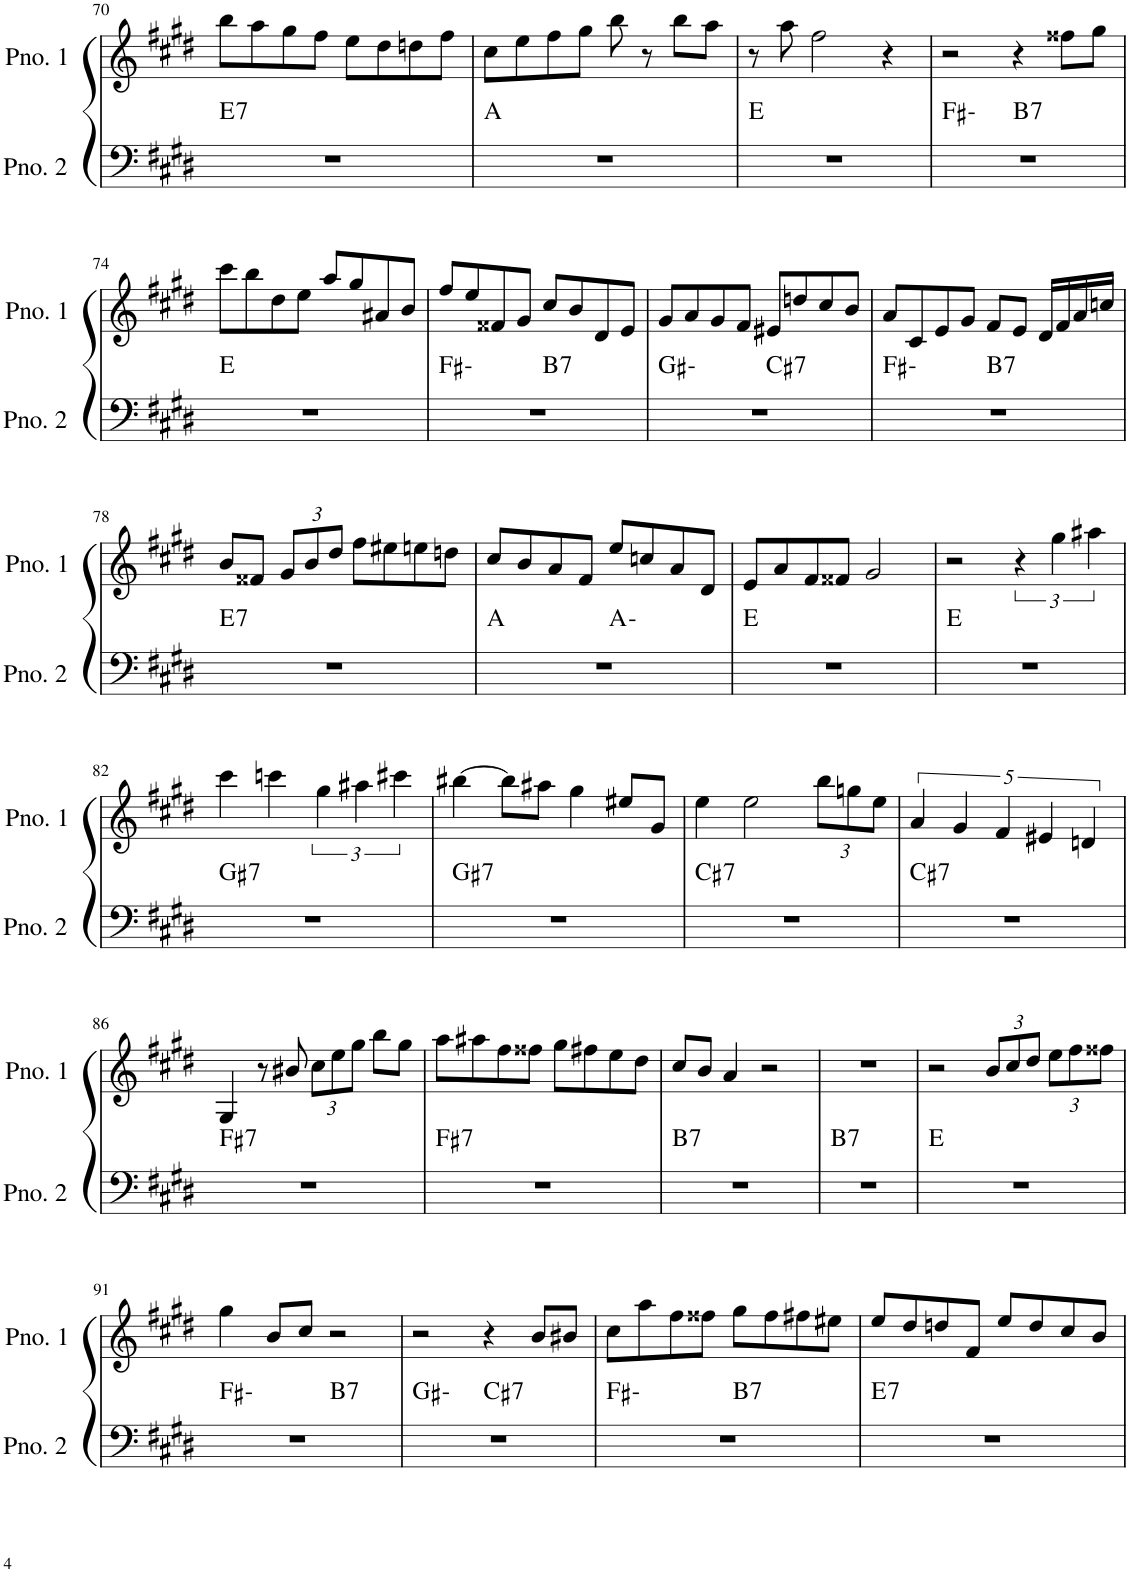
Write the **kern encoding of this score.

**kern	**harte	**kern
*part2	*part2	*part1
*staff2	*	*staff1
*I"ピアノ 2	*	*I"ピアノ 1
!!LO:PB:g=z
*clefF4	*	*clefG2
*k[f#c#g#d#]	*	*k[f#c#g#d#]
*M4/4	*	*M4/4
=70	=70	=70
!	!LO:H:kt=7	!
1r	E:7	8bb\L
.	.	8aa\
.	.	8gg#\
.	.	8ff#\J
.	.	8ee\L
.	.	8dd#\
.	.	8ddn\
.	.	8ff#\J
=71	=71	=71
1r	A:maj	8cc#\L
.	.	8ee\
.	.	8ff#\
.	.	8gg#\J
.	.	8bb\
.	.	8r
.	.	8bb\L
.	.	8aa\J
=72	=72	=72
1r	E:maj	8r
.	.	8aa\
.	.	2ff#\
.	.	4r
=73	=73	=73
*^	*	*
1r	2ryy	F#:min	2r
!	!	!LO:H:kt=7	!
.	2ryy	B:7	4r
.	.	.	8ff##X\L
.	.	.	8gg#\J
*v	*v	*	*
!!LO:LB:g=z
=74	=74	=74
1r	E:maj	8ccc#\L
.	.	8bb\
.	.	8dd#\
.	.	8ee\J
.	.	8aa/L
.	.	8gg#/
.	.	8a#X/
.	.	8b/J
=75	=75	=75
*^	*	*
1r	2ryy	F#:min	8ff#/L
.	.	.	8ee/
.	.	.	8f##X/
.	.	.	8g#/J
!	!	!LO:H:kt=7	!
.	2ryy	B:7	8cc#/L
.	.	.	8b/
.	.	.	8d#/
.	.	.	8e/J
=76	=76	=76	=76
1r	2ryy	G#:min	8g#/L
.	.	.	8a/
.	.	.	8g#/
.	.	.	8f#/J
!	!	!LO:H:kt=7	!
.	2ryy	C#:7	8e#X/L
.	.	.	8ddn/
.	.	.	8cc#/
.	.	.	8b/J
=77	=77	=77	=77
1r	2ryy	F#:min	8a/L
.	.	.	8c#/
.	.	.	8e/
.	.	.	8g#/J
!	!	!LO:H:kt=7	!
.	2ryy	B:7	8f#/L
.	.	.	8e/J
.	.	.	16d#/LL
.	.	.	16f#/
.	.	.	16a/
.	.	.	16ccn/JJ
!!LO:LB:g=z
=78	=78	=78	=78
!	!	!LO:H:kt=7	!
*v	*v	*	*
1r	E:7	8b/L
.	.	8f##X/J
*	*	*Xbrackettup
.	.	12g#/L
.	.	12b/
.	.	12dd#/J
.	.	8ff#\L
.	.	8ee#X\
.	.	8een\
.	.	8ddn\J
=79	=79	=79
*^	*	*
1r	2ryy	A:maj	8cc#/L
.	.	.	8b/
.	.	.	8a/
.	.	.	8f#/J
.	2ryy	A:min	8ee/L
.	.	.	8ccn/
.	.	.	8a/
.	.	.	8d#/J
*v	*v	*	*
=80	=80	=80
1r	E:maj	8e/L
.	.	8a/
.	.	8f#/
.	.	8f##X/J
.	.	2g#/
=81	=81	=81
1r	E:maj	2r
*	*	*brackettup
.	.	6r
.	.	6gg#\
.	.	6aa#X\
!!LO:LB:g=z
=82	=82	=82
!	!LO:H:kt=7	!
1r	G#:7	4ccc#\
.	.	4cccn\
.	.	6gg#\
.	.	6aa#X\
.	.	6ccc#X\
=83	=83	=83
!	!LO:H:kt=7	!
1r	G#:7	[4bb#X\
.	.	8bb#\L]
.	.	8aa#X\J
.	.	4gg#\
.	.	8ee#X/L
.	.	8g#/J
=84	=84	=84
!	!LO:H:kt=7	!
1r	C#:7	4ee\
.	.	2ee\
*	*	*Xbrackettup
.	.	12bb\L
.	.	12ggn\
.	.	12ee\J
=85	=85	=85
*	*	*brackettup
!	!LO:H:kt=7	!
1r	C#:7	5a/
.	.	5g#/
.	.	5f#/
.	.	5e#X/
.	.	5dn/
!!LO:LB:g=z
=86	=86	=86
!	!LO:H:kt=7	!
1r	F#:7	4G#/
.	.	8r
.	.	8b#X/
*	*	*Xbrackettup
.	.	12cc#\L
.	.	12ee\
.	.	12gg#\J
.	.	8bb\L
.	.	8gg#\J
=87	=87	=87
!	!LO:H:kt=7	!
1r	F#:7	8aa\L
.	.	8aa#X\
.	.	8ff#\
.	.	8ff##X\J
.	.	8gg#\L
.	.	8ff#X\
.	.	8ee\
.	.	8dd#\J
=88	=88	=88
!	!LO:H:kt=7	!
1r	B:7	8cc#/L
.	.	8b/J
.	.	4a/
.	.	2r
=89	=89	=89
!	!LO:H:kt=7	!
1r	B:7	1r
=90	=90	=90
1r	E:maj	2r
.	.	12b/L
.	.	12cc#/
.	.	12dd#/J
.	.	12ee\L
.	.	12ff#\
.	.	12ff##X\J
!!LO:LB:g=z
=91	=91	=91
*^	*	*
1r	2ryy	F#:min	4gg#\
.	.	.	8b/L
.	.	.	8cc#/J
!	!	!LO:H:kt=7	!
.	2ryy	B:7	2r
=92	=92	=92	=92
1r	2ryy	G#:min	2r
!	!	!LO:H:kt=7	!
.	2ryy	C#:7	4r
.	.	.	8b/L
.	.	.	8b#X/J
=93	=93	=93	=93
1r	2ryy	F#:min	8cc#\L
.	.	.	8aa\
.	.	.	8ff#\
.	.	.	8ff##X\J
!	!	!LO:H:kt=7	!
.	2ryy	B:7	8gg#\L
.	.	.	8ff##\
.	.	.	8ff#X\
.	.	.	8ee#X\J
=94	=94	=94	=94
!	!	!LO:H:kt=7	!
*v	*v	*	*
1r	E:7	8ee/L
.	.	8dd#/
.	.	8ddn/
.	.	8f#/J
.	.	8ee/L
.	.	8dd/
.	.	8cc#/
.	.	8b/J
=	=	=
*-	*-	*-
